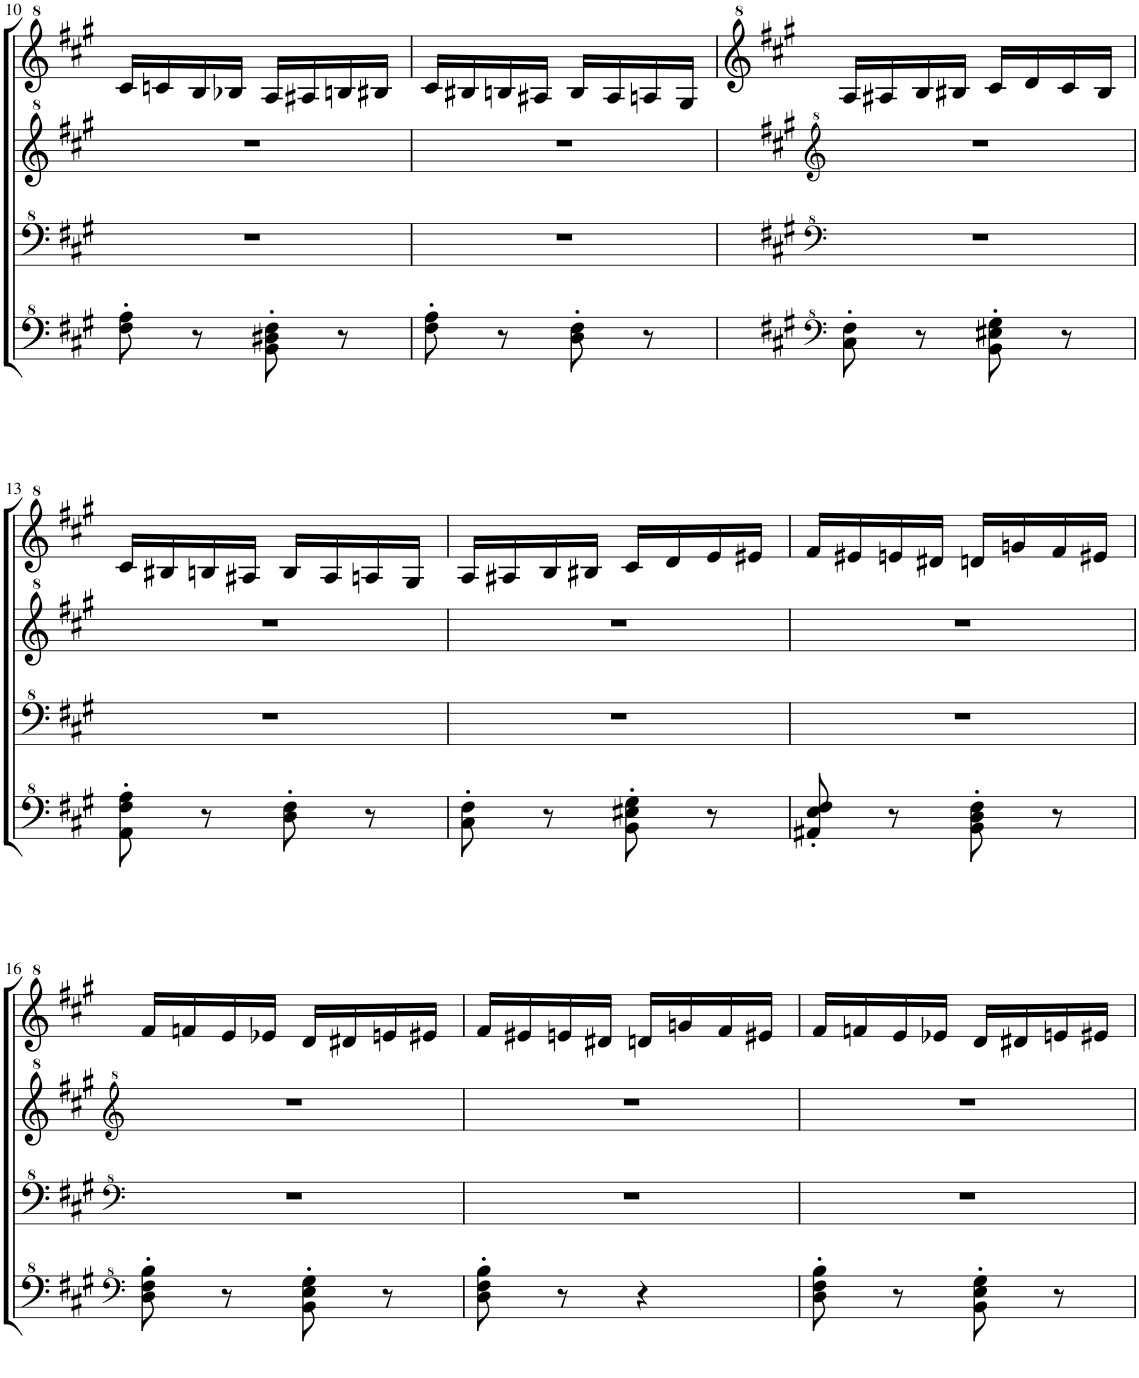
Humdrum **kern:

**kern	**kern	**kern	**kern
*part1	*part1	*part1	*part1
*staff4	*staff3	*staff2	*staff1
*I"Model III	*	*	*
!!LO:PB:g=z
*clefF^4	*clefF^4	*clefG^2	*clefG^2
*k[f#c#g#]	*k[f#c#g#]	*k[f#c#g#]	*k[f#c#g#]
*M2/4	*M2/4	*M2/4	*M2/4
=10	=10	=10	=10
8f#\' 8a\'	2r	2r	16cc#/LL
.	.	.	16ccn/
8r	.	.	16b/
.	.	.	16b-X/JJ
8B\' 8d#X\' 8f#\'	.	.	16a/LL
.	.	.	16a#X/
8r	.	.	16bn/
.	.	.	16b#X/JJ
=11	=11	=11	=11
8f#\' 8a\'	2r	2r	16cc#/LL
.	.	.	16b#X/
8r	.	.	16bn/
.	.	.	16a#X/JJ
8d\' 8f#\'	.	.	16b/LL
.	.	.	16a#/
8r	.	.	16an/
.	.	.	16g#/JJ
=12	=12	=12	=12
*clefF^4	*clefF^4	*clefG^2	*
*k[f#c#g#]	*k[f#c#g#]	*k[f#c#g#]	*k[f#c#g#]
8c#\' 8f#\'	2r	2r	16a/LL
.	.	.	16a#X/
8r	.	.	16b/
.	.	.	16b#X/JJ
8B\' 8e#X\' 8g#\'	.	.	16cc#/LL
.	.	.	16dd/
8r	.	.	16cc#/
.	.	.	16b#/JJ
!!LO:LB:g=z
=13	=13	=13	=13
8A\' 8f#\' 8a\'	2r	2r	16cc#/LL
.	.	.	16b#X/
8r	.	.	16bn/
.	.	.	16a#X/JJ
8d\' 8f#\'	.	.	16b/LL
.	.	.	16a#/
8r	.	.	16an/
.	.	.	16g#/JJ
=14	=14	=14	=14
8c#\' 8f#\'	2r	2r	16a/LL
.	.	.	16a#X/
8r	.	.	16b/
.	.	.	16b#X/JJ
8B\' 8e#X\' 8g#\'	.	.	16cc#/LL
.	.	.	16dd/
8r	.	.	16ee/
.	.	.	16ee#X/JJ
=15	=15	=15	=15
8A#X/' 8e/' 8f#/'	2r	2r	16ff#/LL
.	.	.	16ee#X/
8r	.	.	16een/
.	.	.	16dd#X/JJ
8B\' 8d\' 8f#\'	.	.	16ddn/LL
.	.	.	16ggn/
8r	.	.	16ff#/
.	.	.	16ee#X/JJ
!!LO:LB:g=z
=16	=16	=16	=16
*clefF^4	*clefF^4	*clefG^2	*
*k[f#c#g#]	*k[f#c#g#]	*k[f#c#g#]	*k[f#c#g#]
8d\' 8f#\' 8b\'	2r	2r	16ff#/LL
.	.	.	16ffn/
8r	.	.	16ee/
.	.	.	16ee-X/JJ
8B\' 8e\' 8g#\'	.	.	16dd/LL
.	.	.	16dd#X/
8r	.	.	16een/
.	.	.	16ee#X/JJ
=17	=17	=17	=17
8d\' 8f#\' 8b\'	2r	2r	16ff#/LL
.	.	.	16ee#X/
8r	.	.	16een/
.	.	.	16dd#X/JJ
4r	.	.	16ddn/LL
.	.	.	16ggn/
.	.	.	16ff#/
.	.	.	16ee#X/JJ
=18	=18	=18	=18
8d\' 8f#\' 8b\'	2r	2r	16ff#/LL
.	.	.	16ffn/
8r	.	.	16ee/
.	.	.	16ee-X/JJ
8B\' 8e\' 8g#\'	.	.	16dd/LL
.	.	.	16dd#X/
8r	.	.	16een/
.	.	.	16ee#X/JJ
=	=	=	=
*-	*-	*-	*-
